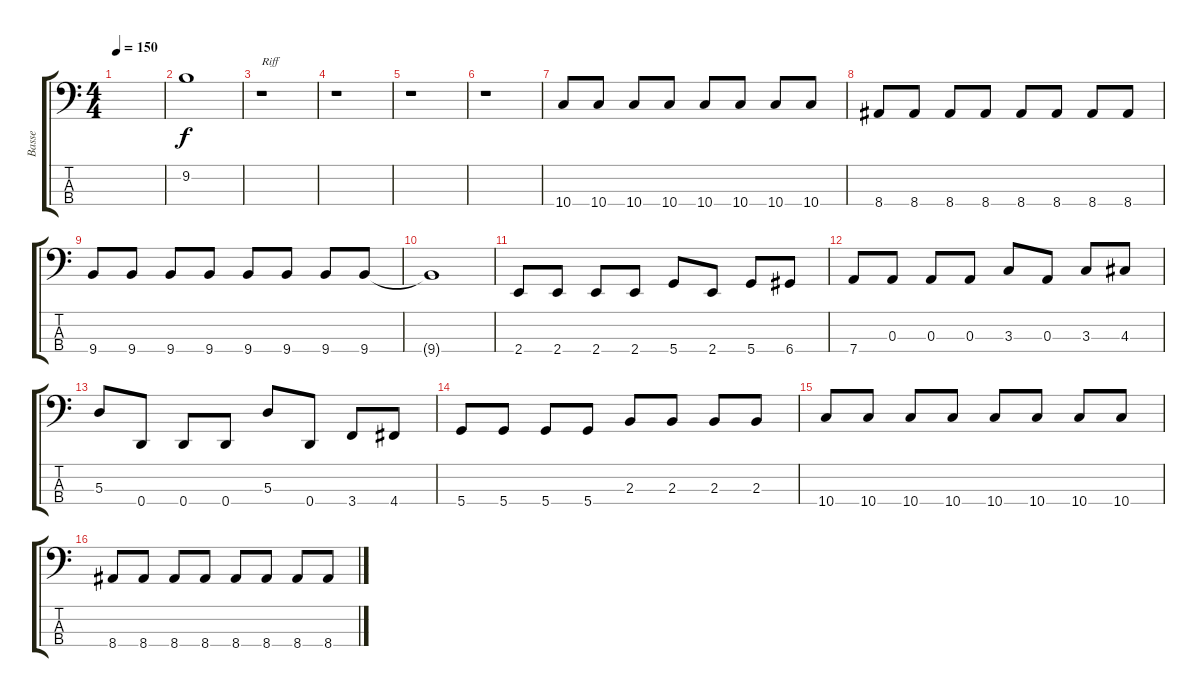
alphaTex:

\track ("Basse" "Basse") {instrument electricbassfinger}
\staff {score tabs}
\tuning (G2 D2 A1 D1) {hide}
\ts (4 4)
\tempo 150
\clef f4
\ks c
|
9.2{t}.1 |
r.1{txt "Riff"} |
r.1 |
r.1 |
r.1 |
10.4.8 10.4.8 10.4.8 10.4.8 10.4.8 10.4.8 10.4.8 10.4.8 |
8.4.8 8.4.8 8.4.8 8.4.8 8.4.8 8.4.8 8.4.8 8.4.8 |
9.4.8 9.4.8 9.4.8 9.4.8 9.4.8 9.4.8 9.4.8 9.4.8 |
9.4{t}.1 |
2.4.8 2.4.8 2.4.8 2.4.8 5.4.8 2.4.8 5.4.8 6.4.8 |
7.4.8 0.3.8 0.3.8 0.3.8 3.3.8 0.3.8 3.3.8 4.3.8 |
5.3.8 0.4.8 0.4.8 0.4.8 5.3.8 0.4.8 3.4.8 4.4.8 |
5.4.8 5.4.8 5.4.8 5.4.8 2.3.8 2.3.8 2.3.8 2.3.8 |
10.4.8 10.4.8 10.4.8 10.4.8 10.4.8 10.4.8 10.4.8 10.4.8 |
8.4.8 8.4.8 8.4.8 8.4.8 8.4.8 8.4.8 8.4.8 8.4.8
